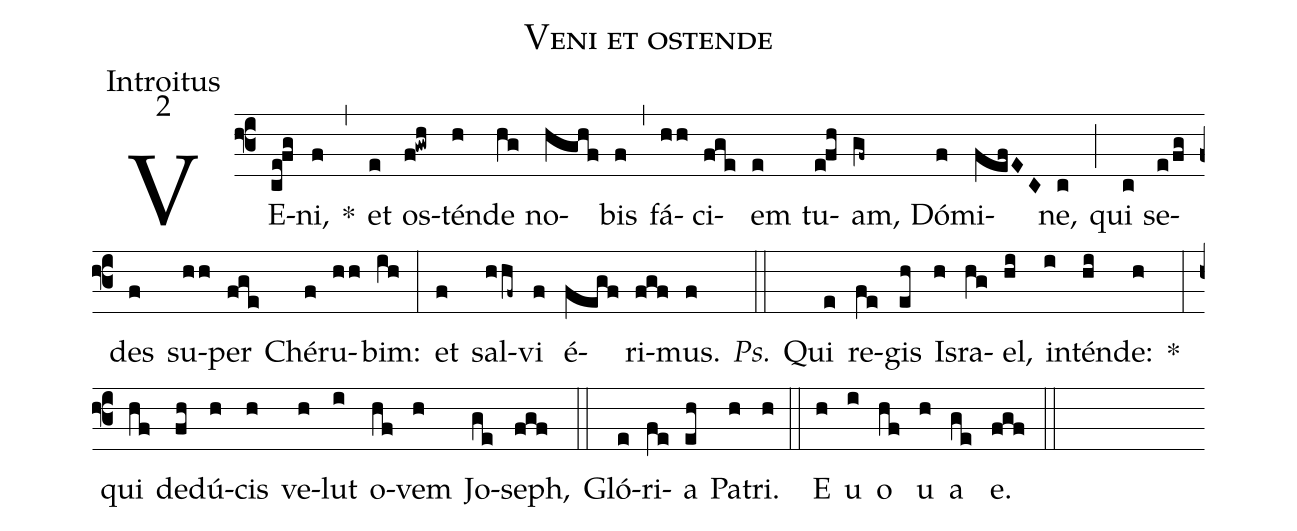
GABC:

name:Veni et ostende;
office-part:Introitus;
mode:2;
%%
(f3) VE(ce!fg)ni,(f) *(,) et(e) os(f!gwh)tén(h)de(hg) no(hghf)bis(f) (,) fá(hh)ci(fge)em(e) tu(e!fh)am,(gf~) Dó(f)mi(fefEC)ne,(c) (;) qui(c) se(e/fg)des(f) su(hh)per(fge) Ché(f)ru(hh)bim:(ih) (:) et(f) sal(hhf~)vi(f) é(fegf)ri(fgf)mus.(f) <i>Ps.</i>(::) Qui(e) re(fe)gis(eh) Is(h)ra(hg)el,(hi) in(i)tén(hi)de:(h) *(:) qui(hf) de(fh)dú(h)cis(h) ve(h)lut(i) o(hf)vem(h) Jo(ge)seph,(fgf) (::) Gló(e)ri(fe)a(eh) Pa(h)tri.(h) (::) E(h) u(i) o(hf) u(h) a(ge) e.(fgf) (::)
